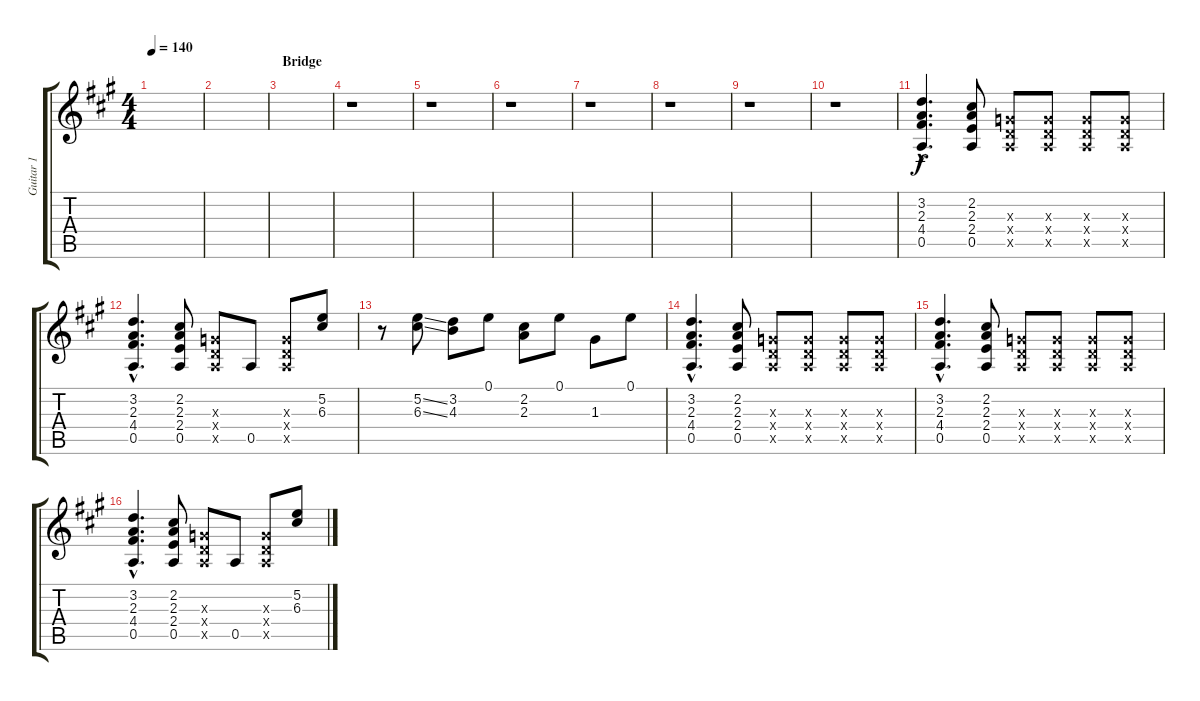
\track ("Guitar 1" "Guitar 1") {instrument distortionguitar}
\staff {score tabs}
\tuning (E4 B3 G3 D3 A2 E2) {hide}
\ts (4 4)
\tempo 140
\clef g2
\ks a
|
|
\section ("" "Bridge")
|
r.1 |
r.1 |
r.1 |
r.1 |
r.1 |
r.1 |
r.1 |
(3.2{hac} 2.3{hac} 4.4{hac} 0.5{hac}).4{d} (2.2 2.3 2.4 0.5).8 (0.3{x} 0.4{x} 0.5{x}).8 (0.3{x} 0.4{x} 0.5{x}).8 (0.3{x} 0.4{x} 0.5{x}).8 (0.3{x} 0.4{x} 0.5{x}).8 |
(3.2{hac} 2.3{hac} 4.4{hac} 0.5{hac}).4{d} (2.2 2.3 2.4 0.5).8 (0.3{x} 0.4{x} 0.5{x}).8 0.5.8 (0.3{x} 0.4{x} 0.5{x}).8 (5.2 6.3).8 |
r.8 (5.2{ss} 6.3{ss}).8 (3.2 4.3).8 0.1.8 (2.2 2.3).8 0.1.8 1.3.8 0.1.8 |
(3.2{hac} 2.3{hac} 4.4{hac} 0.5{hac}).4{d} (2.2 2.3 2.4 0.5).8 (0.3{x} 0.4{x} 0.5{x}).8 (0.3{x} 0.4{x} 0.5{x}).8 (0.3{x} 0.4{x} 0.5{x}).8 (0.3{x} 0.4{x} 0.5{x}).8 |
(3.2{hac} 2.3{hac} 4.4{hac} 0.5{hac}).4{d} (2.2 2.3 2.4 0.5).8 (0.3{x} 0.4{x} 0.5{x}).8 (0.3{x} 0.4{x} 0.5{x}).8 (0.3{x} 0.4{x} 0.5{x}).8 (0.3{x} 0.4{x} 0.5{x}).8 |
(3.2{hac} 2.3{hac} 4.4{hac} 0.5{hac}).4{d} (2.2 2.3 2.4 0.5).8 (0.3{x} 0.4{x} 0.5{x}).8 0.5.8 (0.3{x} 0.4{x} 0.5{x}).8 (5.2 6.3).8
